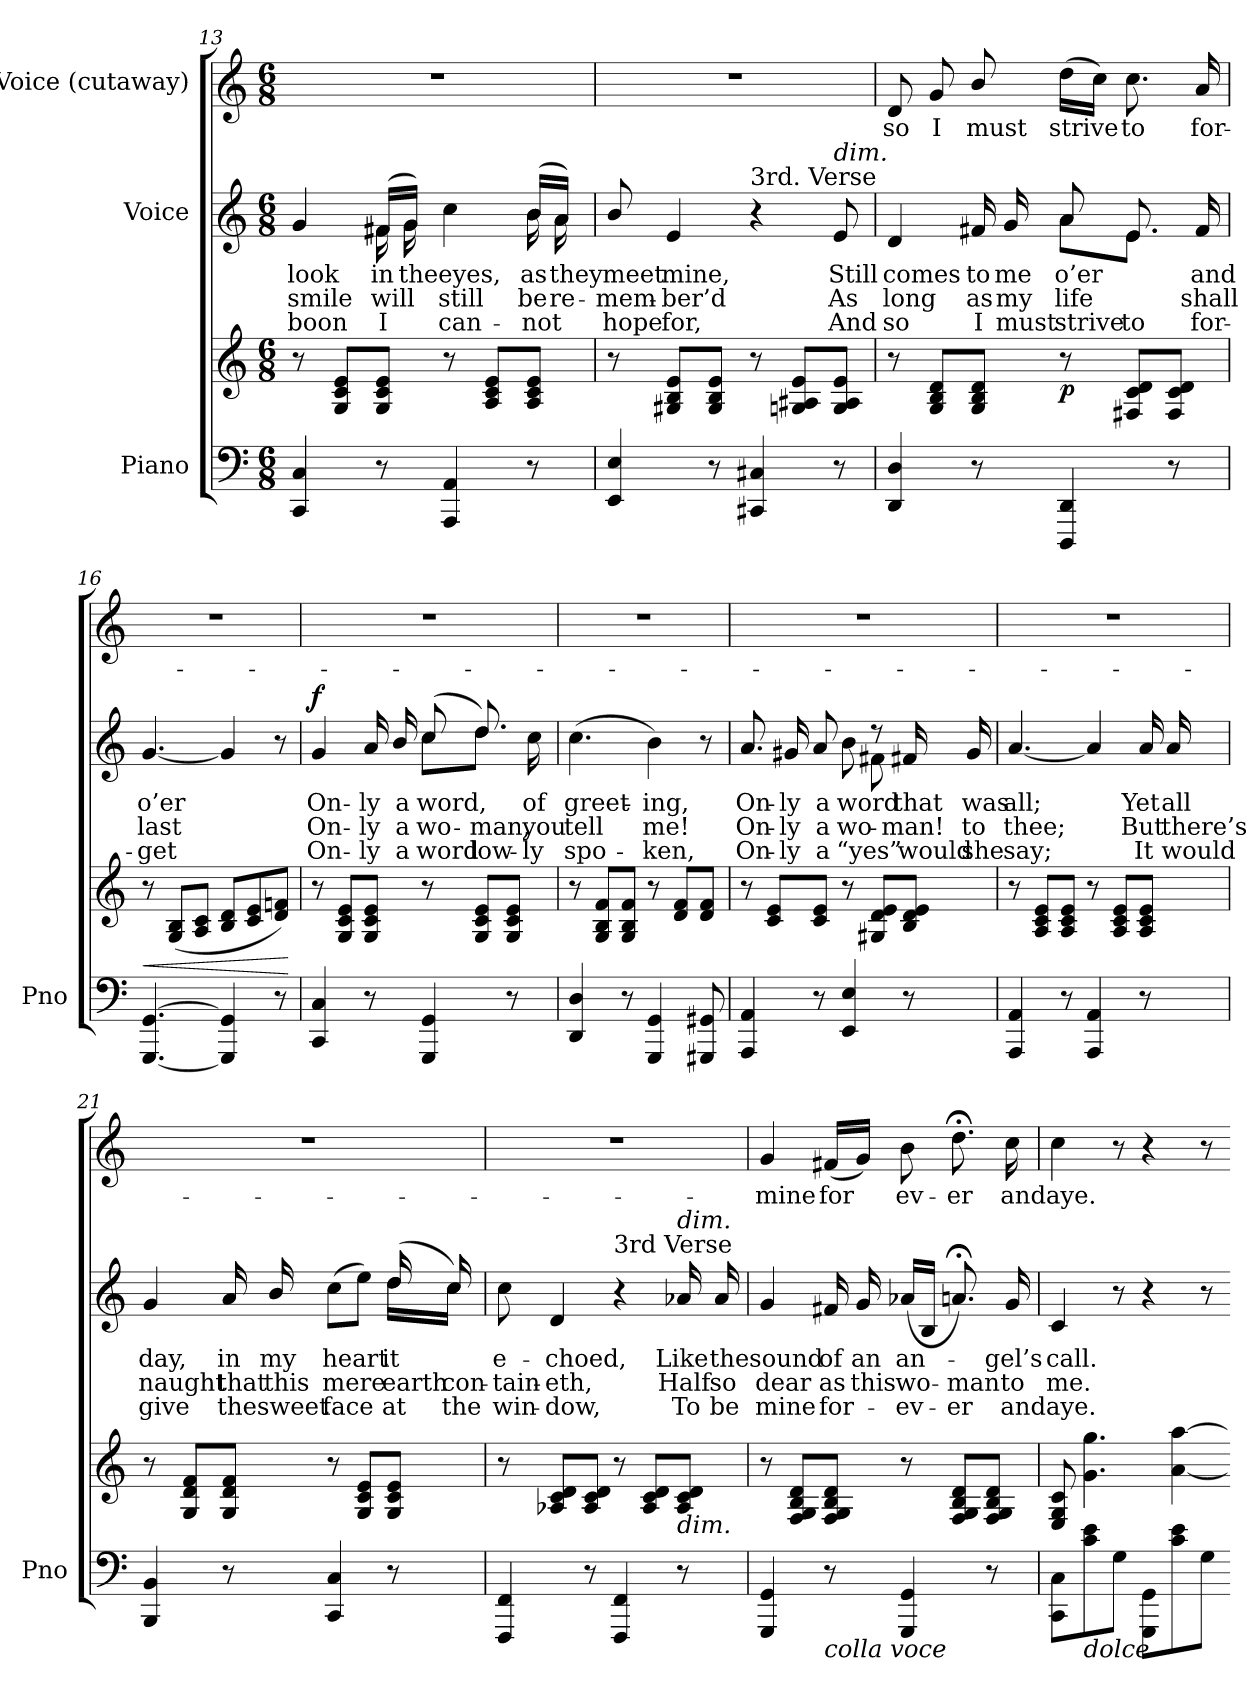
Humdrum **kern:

**kern	**kern	**dynam	**kern	**text	**text	**text	**dynam	**kern	**text
*part3	*part3	*part3	*part2	*part2	*part2	*part2	*part2	*part1	*part1
*staff4	*staff3	*staff3/4	*staff2	*staff2	*staff2	*staff2	*staff2	*staff1	*staff1
*I"Piano	*	*	*I"Voice	*	*	*	*	*I"Voice (cutaway)	*
*I'Pno	*	*	*	*	*	*	*	*	*
!!LO:LB:g=z
*clefF4	*clefG2	*	*clefG2	*	*	*	*	*clefG2	*
*k[]	*k[]	*	*k[]	*	*	*	*	*k[]	*
*M6/8	*M6/8	*	*M6/8	*	*	*	*	*M6/8	*
=13	=13	=13	=13	=13	=13	=13	=13	=13	=13
!	!	!	!LO:TX:a:i:t=cresc.	!	!	!	!	!	!
!	!	!	!	!LO:LY:b	!LO:LY:b	!LO:LY:b	!	!	!
*	*	*	*^	*	*	*	*	*	*
4CC/ 4C/	8r	.	4g/	4ryy	look	smile	boon	.	2.r	.
.	8G/ 8c/ 8e/L	.	.	.	.	.	.	.	.	.
!	!	!	!	!	!LO:LY:b	!LO:LY:b	!LO:LY:b	!	!	!
8r	8G/ 8c/ 8e/J	.	(16f#X/LL	16f#\	in	will	I	.	.	.
!	!	!	!	!	!LO:LY:b	!	!	!	!	!
.	.	.	16g/JJ)	16g\	the	.	.	.	.	.
!	!	!	!	!	!LO:LY:b	!LO:LY:b	!LO:LY:b	!	!	!
4AAA/ 4AA/	8r	.	4cc\	4ryy	eyes,	still	can-	.	.	.
.	8A/ 8c/ 8e/L	.	.	.	.	.	.	.	.	.
!	!	!	!	!	!LO:LY:b	!LO:LY:b	!LO:LY:b	!	!	!
8r	8A/ 8c/ 8e/J	.	(16b/LL	16b\	as	be	-not	.	.	.
!	!	!	!	!	!LO:LY:b	!LO:LY:b	!	!	!	!
.	.	.	16a/JJ)	16a\	they	re-	.	.	.	.
=14	=14	=14	=14	=14	=14	=14	=14	=14	=14	=14
!	!	!	!	!	!LO:LY:b	!LO:LY:b	!LO:LY:b	!	!	!
4EE/ 4E/	8r	.	8b/	4.ryy	meet	-mem-	hope	.	2.r	.
!	!	!	!	!	!LO:LY:b	!LO:LY:b	!LO:LY:b	!	!	!
.	8G#X/ 8B/ 8e/L	.	4e/	.	mine,	-ber’d	for,	.	.	.
8r	8G#/ 8B/ 8e/J	.	.	.	.	.	.	.	.	.
!	!	!	!LO:TX:a:t=3rd. Verse	!	!	!	!	!	!	!
4CC#X/ 4C#X/	8r	.	4r	4.ryy	.	.	.	.	.	.
.	8Gn/ 8A#X/ 8e/L	.	.	.	.	.	.	.	.	.
!	!	!	!LO:TX:a:i:t=dim.	!	!	!	!	!	!	!
!	!	!	!	!	!LO:LY:b	!LO:LY:b	!LO:LY:b	!	!	!
8r	8G/ 8A#/ 8e/J	.	8e/	.	Still	As	And	.	.	.
=15	=15	=15	=15	=15	=15	=15	=15	=15	=15	=15
!	!	!	!	!	!LO:LY:b	!LO:LY:b	!LO:LY:b	!	!	!LO:LY:b
4DD/ 4D/	8r	.	4d/	4ryy	comes	long	so	.	8d/	so
!	!	!	!	!	!	!	!	!	!	!LO:LY:b
.	8G/ 8B/ 8d/L	.	.	.	.	.	.	.	8g/	I
!	!	!	!	!	!LO:LY:b	!LO:LY:b	!LO:LY:b	!	!	!LO:LY:b
8r	8G/ 8B/ 8d/J	.	16f#X/	8ryy	to	as	I	.	8b/	must
!	!	!	!	!	!LO:LY:b	!LO:LY:b	!LO:LY:b	!	!	!
.	.	.	16g/	.	me	my	must	.	.	.
!	!	!LO:DY:b	!	!	!LO:LY:b	!LO:LY:b	!LO:LY:b	!	!	!LO:LY:b
4DDD/ 4DD/	8r	p	8a/	8a\L	o’er	life	strive	.	(16dd\LL	strive
.	.	.	.	.	.	.	.	.	16cc\JJ)	.
!	!	!	!	!	!	!	!LO:LY:b	!	!	!LO:LY:b
.	8F#X/ 8c/ 8d/L	.	8.e/	8.e\J	.	.	to	.	8.cc\	to
8r	8F#/ 8c/ 8d/J	.	.	.	.	.	.	.	.	.
!	!	!	!	!	!LO:LY:b	!LO:LY:b	!LO:LY:b	!	!	!LO:LY:b
.	.	.	16f#/	16ryy	and	shall	for-	.	16a/	for -
=16	=16	=16	=16	=16	=16	=16	=16	=16	=16	=16
!	!	!LO:HP:b	!	!	!LO:LY:b	!LO:LY:b	!LO:LY:b	!	!	!
*	*	*	*v	*v	*	*	*	*	*	*
[4.GGG/ [4.GG/	8r	<	[4.g/	o’er	last	-get	.	2.r	.
.	(8G/ 8B/L	.	.	.	.	.	.	.	.
.	8A/ 8c/J	.	.	.	.	.	.	.	.
4GGG/] 4GG/]	8B/ 8d/L	.	4g/]	.	.	.	.	.	.
.	8c/ 8e/	.	.	.	.	.	.	.	.
8r	8d/ 8fn/J)	.	8r	.	.	.	.	.	.
.	.	[	.	.	.	.	.	.	.
!!LO:LB:g=z
=17	=17	=17	=17	=17	=17	=17	=17	=17	=17
!	!	!	!	!LO:LY:b	!LO:LY:b	!LO:LY:b	!LO:DY:a	!	!
*	*	*	*^	*	*	*	*	*	*
4CC/ 4C/	8r	.	4g/	4.ryy	On-	On-	On-	f	2.r	.
.	8G/ 8c/ 8e/L	.	.	.	.	.	.	.	.	.
!	!	!	!	!	!LO:LY:b	!LO:LY:b	!LO:LY:b	!	!	!
8r	8G/ 8c/ 8e/J	.	16a/	.	-ly	-ly	-ly	.	.	.
!	!	!	!	!	!LO:LY:b	!LO:LY:b	!LO:LY:b	!	!	!
.	.	.	16b/	.	a	a	a	.	.	.
!	!	!	!	!	!LO:LY:b	!LO:LY:b	!LO:LY:b	!	!	!
4GGG/ 4GG/	8r	.	(<8cc/	8cc\L	word,	wo-	word	.	.	.
!	!	!	!	!	!	!LO:LY:b	!LO:LY:b	!	!	!
.	8G/ 8c/ 8e/L	.	8.dd/)	8.dd\J	.	-man,	low-	.	.	.
8r	8G/ 8c/ 8e/J	.	.	.	.	.	.	.	.	.
!	!	!	!	!	!LO:LY:b	!LO:LY:b	!LO:LY:b	!	!	!
.	.	.	16cc\	16ryy	of	you	-ly	.	.	.
=18	=18	=18	=18	=18	=18	=18	=18	=18	=18	=18
!	!	!	!	!	!LO:LY:b	!LO:LY:b	!LO:LY:b	!	!	!
*	*	*	*v	*v	*	*	*	*	*	*
4DD/ 4D/	8r	.	(4.cc\	greet-	tell	spo-	.	2.r	.
.	8G/ 8B/ 8f/L	.	.	.	.	.	.	.	.
8r	8G/ 8B/ 8f/J	.	.	.	.	.	.	.	.
!	!	!	!	!LO:LY:b	!LO:LY:b	!LO:LY:b	!	!	!
4GGG/ 4GG/	8r	.	4b\)	-ing,	me!	-ken,	.	.	.
.	8d/ 8f/L	.	.	.	.	.	.	.	.
8GGG#X/ 8GG#X/	8d/ 8f/J	.	8r	.	.	.	.	.	.
=19	=19	=19	=19	=19	=19	=19	=19	=19	=19
!	!	!	!	!LO:LY:b	!LO:LY:b	!LO:LY:b	!	!	!
*	*	*	*^	*	*	*	*	*	*
4AAA/ 4AA/	8r	.	8.a/	4.ryy	On-	On-	On-	.	2.r	.
.	8c/ 8e/L	.	.	.	.	.	.	.	.	.
!	!	!	!	!	!LO:LY:b	!LO:LY:b	!LO:LY:b	!	!	!
.	.	.	16g#X/	.	-ly	-ly	-ly	.	.	.
!	!	!	!	!	!LO:LY:b	!LO:LY:b	!LO:LY:b	!	!	!
8r	8c/ 8e/J	.	8a/	.	a	a	a	.	.	.
!	!	!	!	!	!LO:LY:b	!LO:LY:b	!LO:LY:b	!	!	!
4EE/ 4E/	8r	.	8b\	8ryy	word	wo-	“yes”	.	.	.
.	8G#X/ 8d/ 8e/L	.	8r	8f#X\	.	.	.	.	.	.
!	!	!	!	!	!LO:LY:b	!LO:LY:b	!LO:LY:b	!	!	!
8r	8B/ 8d/ 8e/J	.	16f#X/	8ryy	that	-man!	would	.	.	.
!	!	!	!	!	!LO:LY:b	!LO:LY:b	!LO:LY:b	!	!	!
.	.	.	16g#/	.	was	to	she	.	.	.
*	*	*	*v	*v	*	*	*	*	*	*
=20	=20	=20	=20	=20	=20	=20	=20	=20	=20
!	!	!	!	!LO:LY:b	!LO:LY:b	!LO:LY:b	!	!	!
4AAA/ 4AA/	8r	.	[4.a/	all;	thee;	say;	.	2.r	.
.	8A/ 8c/ 8e/L	.	.	.	.	.	.	.	.
8r	8A/ 8c/ 8e/J	.	.	.	.	.	.	.	.
4AAA/ 4AA/	8r	.	4a/]	.	.	.	.	.	.
.	8A/ 8c/ 8e/L	.	.	.	.	.	.	.	.
!	!	!	!	!LO:LY:b	!LO:LY:b	!LO:LY:b	!	!	!
8r	8A/ 8c/ 8e/J	.	16a/	Yet	But	It	.	.	.
!	!	!	!	!LO:LY:b	!LO:LY:b	!LO:LY:b	!	!	!
.	.	.	16a/	all	there’s	would	.	.	.
!!LO:PB:g=z
=21	=21	=21	=21	=21	=21	=21	=21	=21	=21
!	!	!	!	!LO:LY:b	!LO:LY:b	!LO:LY:b	!	!	!
*	*	*	*^	*	*	*	*	*	*
4BBB/ 4BB/	8r	.	4g/	4.ryy	day,	naught	give	.	2.r	.
.	8G/ 8d/ 8f/L	.	.	.	.	.	.	.	.	.
!	!	!	!	!	!LO:LY:b	!LO:LY:b	!LO:LY:b	!	!	!
8r	8G/ 8d/ 8f/J	.	16a/	.	in	that	the	.	.	.
!	!	!	!	!	!LO:LY:b	!LO:LY:b	!LO:LY:b	!	!	!
.	.	.	16b/	.	my	this	sweet	.	.	.
!	!	!	!	!	!LO:LY:b	!LO:LY:b	!LO:LY:b	!	!	!
4CC/ 4C/	8r	.	(8cc\L	4ryy	heart	mere	face	.	.	.
.	8G/ 8c/ 8e/L	.	8ee\J)	.	.	.	.	.	.	.
!	!	!	!	!	!LO:LY:b	!LO:LY:b	!LO:LY:b	!	!	!
8r	8G/ 8c/ 8e/J	.	(<16dd/	16dd\LL	it	earth	at	.	.	.
!	!	!	!	!	!	!LO:LY:b	!LO:LY:b	!	!	!
.	.	.	16cc/)	16cc\JJ	.	con-	the	.	.	.
=22	=22	=22	=22	=22	=22	=22	=22	=22	=22	=22
!	!	!	!	!	!LO:LY:b	!LO:LY:b	!LO:LY:b	!	!	!
*	*	*	*v	*v	*	*	*	*	*	*
4FFF/ 4FF/	8r	.	8cc\	e-	-tain-	win-	.	2.r	.
!	!	!	!	!LO:LY:b	!LO:LY:b	!LO:LY:b	!	!	!
.	8A-X/ 8c/ 8d/L	.	4d/	-choed,	-eth,	-dow,	.	.	.
8r	8A-/ 8c/ 8d/J	.	.	.	.	.	.	.	.
!	!	!	!LO:TX:a:t=3rd Verse	!	!	!	!	!	!
4FFF/ 4FF/	8r	.	4r	.	.	.	.	.	.
.	8A-/ 8c/ 8d/L	.	.	.	.	.	.	.	.
!	!	!	!LO:TX:a:i:t=dim.	!	!	!	!	!	!
!	!LO:TX:b:i:t=dim.	!	!	!	!	!	!	!	!
!	!	!	!	!LO:LY:b	!LO:LY:b	!LO:LY:b	!	!	!
8r	8A-/ 8c/ 8d/J	.	16a-X/	Like	Half	To	.	.	.
!	!	!	!	!LO:LY:b	!LO:LY:b	!LO:LY:b	!	!	!
.	.	.	16a-/	the	so	be	.	.	.
=23	=23	=23	=23	=23	=23	=23	=23	=23	=23
!	!	!	!	!LO:LY:b	!LO:LY:b	!LO:LY:b	!	!	!LO:LY:b
4GGG/ 4GG/	8r	.	4g/	sound	dear	mine	.	4g/	mine
.	8F/ 8G/ 8B/ 8d/L	.	.	.	.	.	.	.	.
!LO:TX:b:i:t=colla voce	!	!	!	!	!	!	!	!	!
!	!	!	!	!LO:LY:b	!LO:LY:b	!LO:LY:b	!	!	!LO:LY:b
8r	8F/ 8G/ 8B/ 8d/J	.	16f#X/	of	as	for-	.	(16f#X/LL	for
!	!	!	!	!LO:LY:b	!LO:LY:b	!	!	!	!
.	.	.	16g/	an	this	.	.	16g/JJ)	.
!	!	!	!	!LO:LY:b	!LO:LY:b	!LO:LY:b	!	!	!LO:LY:b
4GGG/ 4GG/	8r	.	(16a-X/LL	an-	wo-	-ev-	.	8b\	ev-
.	.	.	16B/JJ	.	.	.	.	.	.
!	!	!	!	!	!LO:LY:b	!LO:LY:b	!	!	!LO:LY:b
.	8F/ 8G/ 8B/ 8d/L	.	8.an;/)	.	-man	-er	.	8.dd;<\	-er
8r	8F/ 8G/ 8B/ 8d/J	.	.	.	.	.	.	.	.
!	!	!	!	!LO:LY:b	!LO:LY:b	!LO:LY:b	!	!	!LO:LY:b
.	.	.	16g/	-gel’s	to	and	.	16cc\	and
=24	=24	=24	=24	=24	=24	=24	=24	=24	=24
!	!	!	!	!LO:LY:b	!LO:LY:b	!LO:LY:b	!	!	!LO:LY:b
8CC\ 8C\L	8E/ 8G/ 8c/	.	4c/	call.	me.	aye.	.	4cc\	aye.
!LO:TX:b:i:t=dolce	!	!	!	!	!	!	!	!	!
8c\ 8e\	4.g\ 4.gg\	.	.	.	.	.	.	.	.
8G\J	.	.	8r	.	.	.	.	8r	.
8GGG\ 8GG\L	.	.	4r	.	.	.	.	4r	.
8c\ 8e\	[4a\ [4aa\	.	.	.	.	.	.	.	.
8G\J	.	.	8r	.	.	.	.	8r	.
=-	=-	=-	=-	=-	=-	=-	=-	=-	=-
*-	*-	*-	*-	*-	*-	*-	*-	*-	*-
